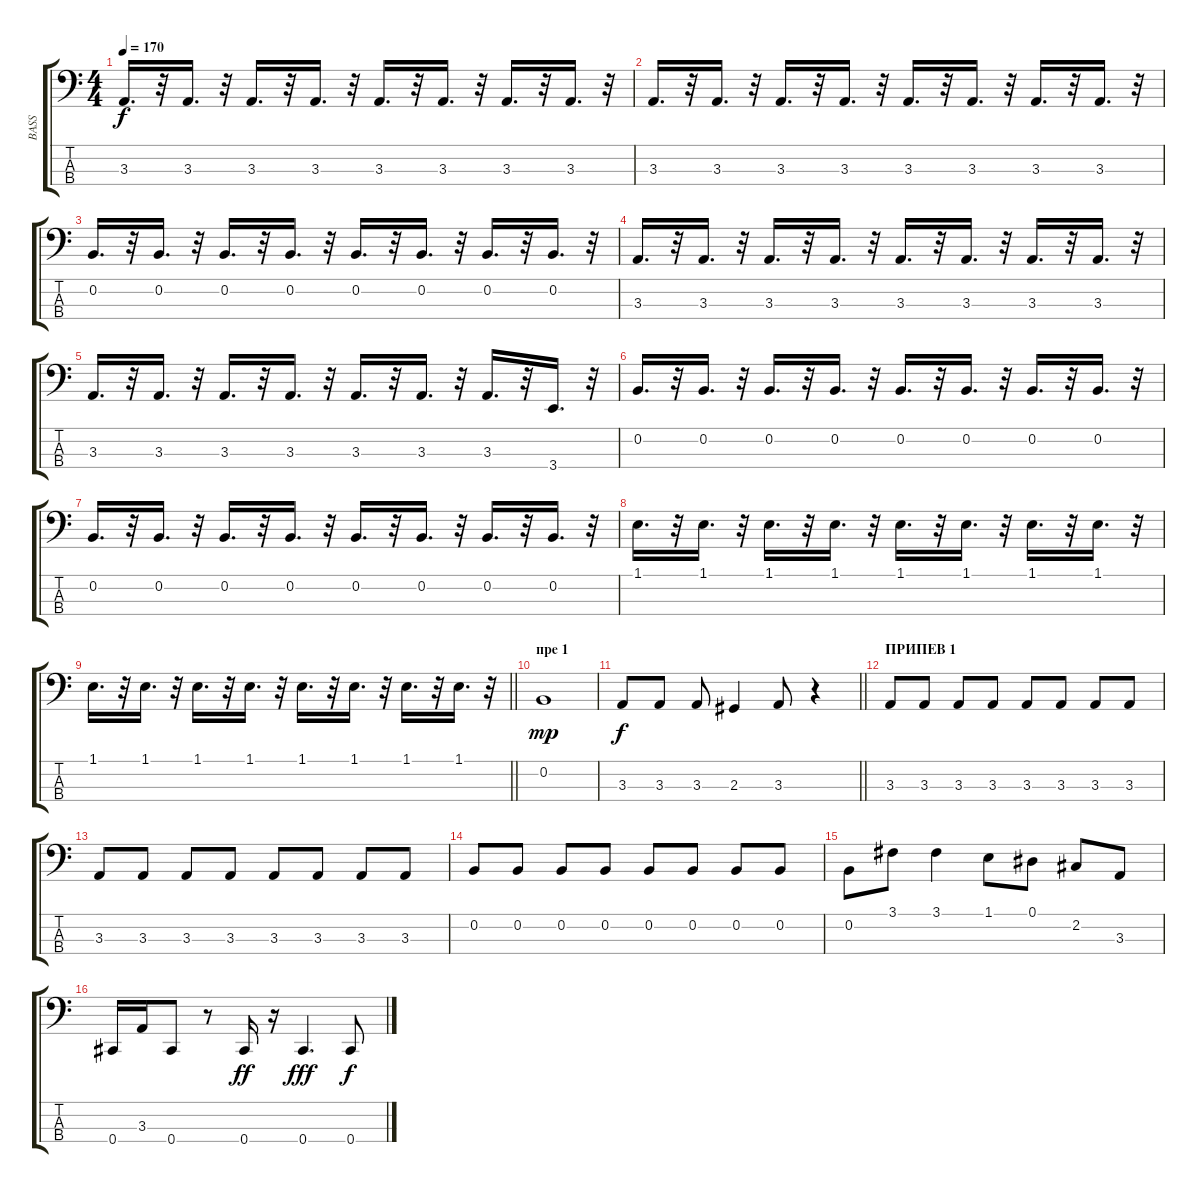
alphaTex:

\track ("BASS" "BASS") {instrument electricbassfinger}
\staff {score tabs}
\tuning (Eb2 B1 Gb1 Db1) {hide}
\ts (4 4)
\tempo 170
\clef f4
\ks c
3.3.16{d dy f} r.32 3.3.16{d} r.32 3.3.16{d} r.32 3.3.16{d} r.32 3.3.16{d} r.32 3.3.16{d} r.32 3.3.16{d} r.32 3.3.16{d} r.32 |
3.3.16{d} r.32 3.3.16{d} r.32 3.3.16{d} r.32 3.3.16{d} r.32 3.3.16{d} r.32 3.3.16{d} r.32 3.3.16{d} r.32 3.3.16{d} r.32 |
0.2.16{d} r.32 0.2.16{d} r.32 0.2.16{d} r.32 0.2.16{d} r.32 0.2.16{d} r.32 0.2.16{d} r.32 0.2.16{d} r.32 0.2.16{d} r.32 |
3.3.16{d} r.32 3.3.16{d} r.32 3.3.16{d} r.32 3.3.16{d} r.32 3.3.16{d} r.32 3.3.16{d} r.32 3.3.16{d} r.32 3.3.16{d} r.32 |
3.3.16{d} r.32 3.3.16{d} r.32 3.3.16{d} r.32 3.3.16{d} r.32 3.3.16{d} r.32 3.3.16{d} r.32 3.3.16{d} r.32 3.4.16{d} r.32 |
0.2.16{d} r.32 0.2.16{d} r.32 0.2.16{d} r.32 0.2.16{d} r.32 0.2.16{d} r.32 0.2.16{d} r.32 0.2.16{d} r.32 0.2.16{d} r.32 |
0.2.16{d} r.32 0.2.16{d} r.32 0.2.16{d} r.32 0.2.16{d} r.32 0.2.16{d} r.32 0.2.16{d} r.32 0.2.16{d} r.32 0.2.16{d} r.32 |
1.1.16{d} r.32 1.1.16{d} r.32 1.1.16{d} r.32 1.1.16{d} r.32 1.1.16{d} r.32 1.1.16{d} r.32 1.1.16{d} r.32 1.1.16{d} r.32 |
\barLineRight lightlight
1.1.16{d} r.32 1.1.16{d} r.32 1.1.16{d} r.32 1.1.16{d} r.32 1.1.16{d} r.32 1.1.16{d} r.32 1.1.16{d} r.32 1.1.16{d} r.32 |
\section ("" "пре 1")
0.2.1{dy mp} |
\barLineRight lightlight
3.3.8{dy f} 3.3.8 3.3.8 2.3.4 3.3.8 r.4 |
\section ("" "ПРИПЕВ 1")
3.3.8 3.3.8 3.3.8 3.3.8 3.3.8 3.3.8 3.3.8 3.3.8 |
3.3.8 3.3.8 3.3.8 3.3.8 3.3.8 3.3.8 3.3.8 3.3.8 |
0.2.8 0.2.8 0.2.8 0.2.8 0.2.8 0.2.8 0.2.8 0.2.8 |
0.2.8 3.1.8 3.1.4 1.1.8 0.1.8 2.2.8 3.3.8 |
0.4.16 3.3.16 0.4.8 r.8 0.4.16{dy ff} r.16 0.4.4{d dy fff} 0.4.8{dy f}
